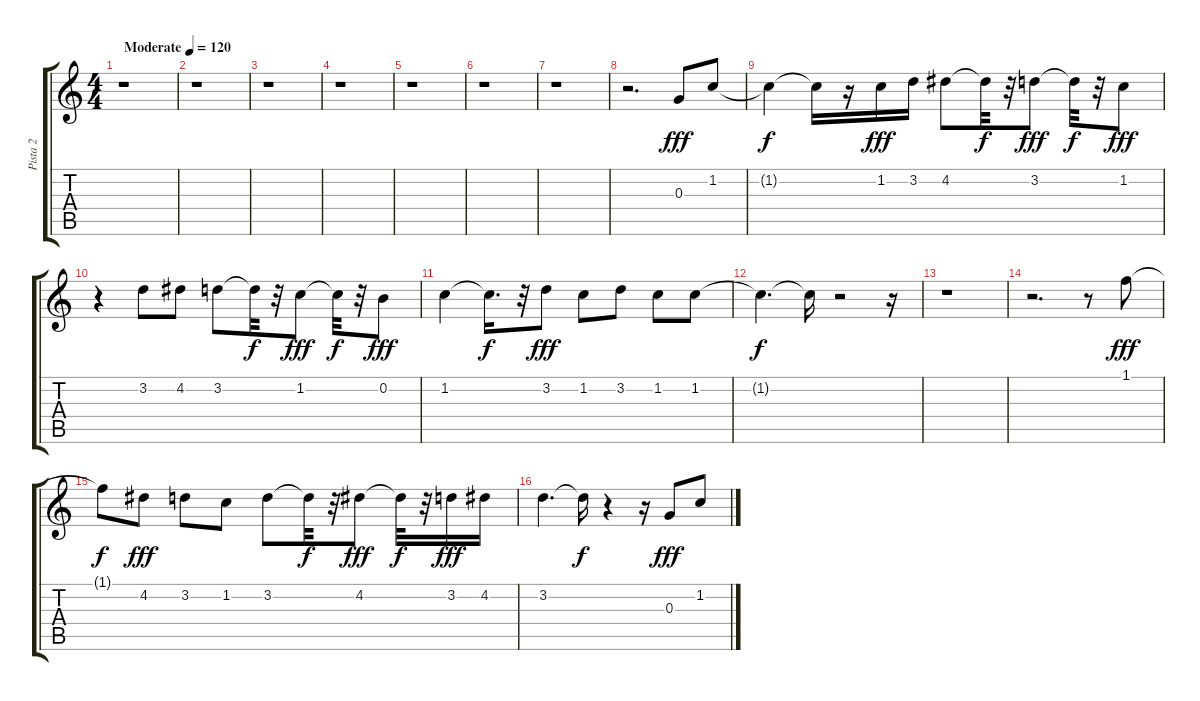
\track ("Pista 2" "Pista 2") {instrument acousticguitarsteel}
\staff {score tabs}
\tuning (E4 B3 G3 D3 A2 E2) {hide}
\ts (4 4)
\tempo (120 "Moderate")
\clef g2
\ks c
r.1{dy fff instrument acousticguitarsteel} |
r.1 |
r.1 |
r.1 |
r.1 |
r.1 |
r.1 |
r.2{d} 0.3.8 1.2.8 |
1.2{t}.4{dy f} 1.2{t}.16 r.16 1.2.16{dy fff} 3.2.16 4.2.8 4.2{t}.32{dy f} r.32 3.2.8{dy fff} 3.2{t}.32{dy f} r.32 1.2.8{dy fff} |
r.4 3.2.8 4.2.8 3.2.8 3.2{t}.32{dy f} r.32 1.2.8{dy fff} 1.2{t}.32{dy f} r.32 0.2.8{dy fff} |
1.2.4 1.2{t}.16{d dy f} r.32 3.2.8{dy fff} 1.2.8 3.2.8 1.2.8 1.2.8 |
1.2{t}.4{d dy f} 1.2{t}.16 r.2 r.16 |
r.1 |
r.2{d} r.8 1.1.8{dy fff} |
1.1{t}.8{dy f} 4.2.8{dy fff} 3.2.8 1.2.8 3.2.8 3.2{t}.32{dy f} r.32 4.2.8{dy fff} 4.2{t}.32{dy f} r.32 3.2.16{dy fff} 4.2.16 |
3.2.4{d} 3.2{t}.16{dy f} r.4 r.16 0.3.8{dy fff} 1.2.8
